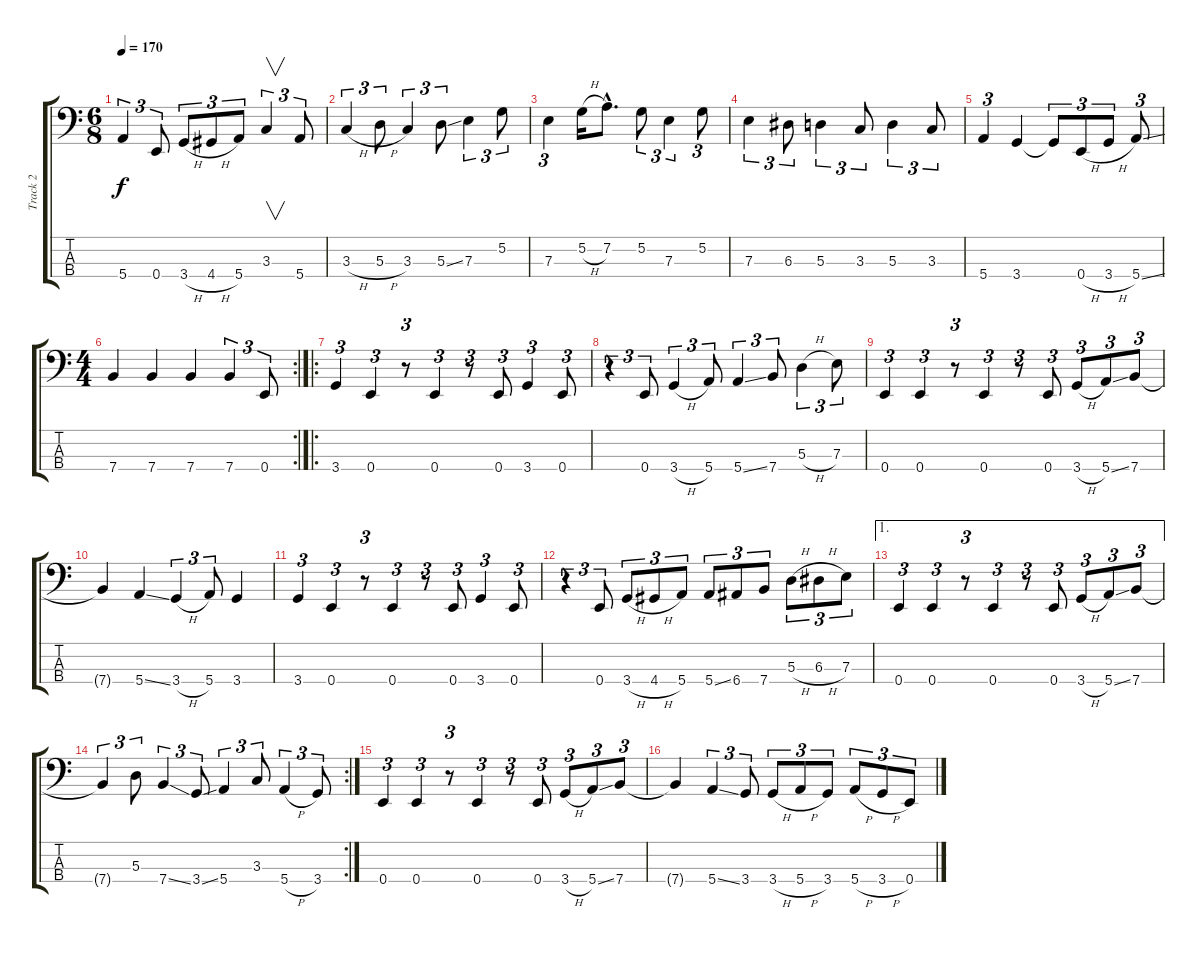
\track ("Track 2" "Track 2") {instrument electricbassfinger}
\staff {score tabs}
\tuning (G2 D2 A1 E1) {hide}
\ts (6 8)
\tempo 170
\clef f4
\ks c
5.4.4{tu (3 2) dy f} 0.4.8{tu (3 2)} 3.4{h}.8{tu (3 2)} 4.4{h}.8{tu (3 2)} 5.4.8{tu (3 2)} 3.3.4{v tu (3 2)} 5.4.8{tu (3 2)} |
3.3{h}.4{tu (3 2)} 5.3{h}.8{tu (3 2)} 3.3.4{tu (3 2)} 5.3{ss}.8{tu (3 2)} 7.3.4{tu (3 2)} 5.2.8{tu (3 2)} |
7.3.4{tu (3 2)} 5.2{h}.16 7.2{hac}.8{d} 5.2.8{tu (3 2)} 7.3.4{tu (3 2)} 5.2.8{tu (3 2)} |
7.3.4{tu (3 2)} 6.3.8{tu (3 2)} 5.3.4{tu (3 2)} 3.3.8{tu (3 2)} 5.3.4{tu (3 2)} 3.3.8{tu (3 2)} |
5.4.4{tu (3 2)} 3.4.4 3.4{t}.8{tu (3 2)} 0.4{h}.8{tu (3 2)} 3.4{h}.8{tu (3 2)} 5.4{ss}.8{tu (3 2)} |
\rc 2
\ts (4 4)
7.4.4 7.4.4 7.4.4 7.4.4{tu (3 2)} 0.4.8{tu (3 2)} |
\ro
\section ("" "")
3.4.4{tu (3 2)} 0.4.4{tu (3 2)} r.8{tu (3 2)} 0.4.4{tu (3 2)} r.8{tu (3 2)} 0.4.8{tu (3 2)} 3.4.4{tu (3 2)} 0.4.8{tu (3 2)} |
r.4{tu (3 2)} 0.4.8{tu (3 2)} 3.4{h}.4{tu (3 2)} 5.4.8{tu (3 2)} 5.4{ss}.4{tu (3 2)} 7.4.8{tu (3 2)} 5.3{h}.4{tu (3 2)} 7.3.8{tu (3 2)} |
0.4.4{tu (3 2)} 0.4.4{tu (3 2)} r.8{tu (3 2)} 0.4.4{tu (3 2)} r.8{tu (3 2)} 0.4.8{tu (3 2)} 3.4{h}.8{tu (3 2)} 5.4{ss}.8{tu (3 2)} 7.4.8{tu (3 2)} |
7.4{t}.4 5.4{ss}.4 3.4{h}.4{tu (3 2)} 5.4.8{tu (3 2)} 3.4.4 |
3.4.4{tu (3 2)} 0.4.4{tu (3 2)} r.8{tu (3 2)} 0.4.4{tu (3 2)} r.8{tu (3 2)} 0.4.8{tu (3 2)} 3.4.4{tu (3 2)} 0.4.8{tu (3 2)} |
r.4{tu (3 2)} 0.4.8{tu (3 2)} 3.4{h}.8{tu (3 2)} 4.4{h}.8{tu (3 2)} 5.4.8{tu (3 2)} 5.4{ss}.8{tu (3 2)} 6.4.8{tu (3 2)} 7.4.8{tu (3 2)} 5.3{h}.8{tu (3 2)} 6.3{h}.8{tu (3 2)} 7.3.8{tu (3 2)} |
\ae 1
0.4.4{tu (3 2)} 0.4.4{tu (3 2)} r.8{tu (3 2)} 0.4.4{tu (3 2)} r.8{tu (3 2)} 0.4.8{tu (3 2)} 3.4{h}.8{tu (3 2)} 5.4{ss}.8{tu (3 2)} 7.4.8{tu (3 2)} |
\rc 2
7.4{t}.4{tu (3 2)} 5.3.8{tu (3 2)} 7.4{ss}.4{tu (3 2)} 3.4{ss}.8{tu (3 2)} 5.4.4{tu (3 2)} 3.3.8{tu (3 2)} 5.4{h}.4{tu (3 2)} 3.4.8{tu (3 2)} |
0.4.4{tu (3 2)} 0.4.4{tu (3 2)} r.8{tu (3 2)} 0.4.4{tu (3 2)} r.8{tu (3 2)} 0.4.8{tu (3 2)} 3.4{h}.8{tu (3 2)} 5.4{ss}.8{tu (3 2)} 7.4.8{tu (3 2)} |
7.4{t}.4 5.4{ss}.4{tu (3 2)} 3.4.8{tu (3 2)} 3.4{h}.8{tu (3 2)} 5.4{h}.8{tu (3 2)} 3.4.8{tu (3 2)} 5.4{h}.8{tu (3 2)} 3.4{h}.8{tu (3 2)} 0.4.8{tu (3 2)}
